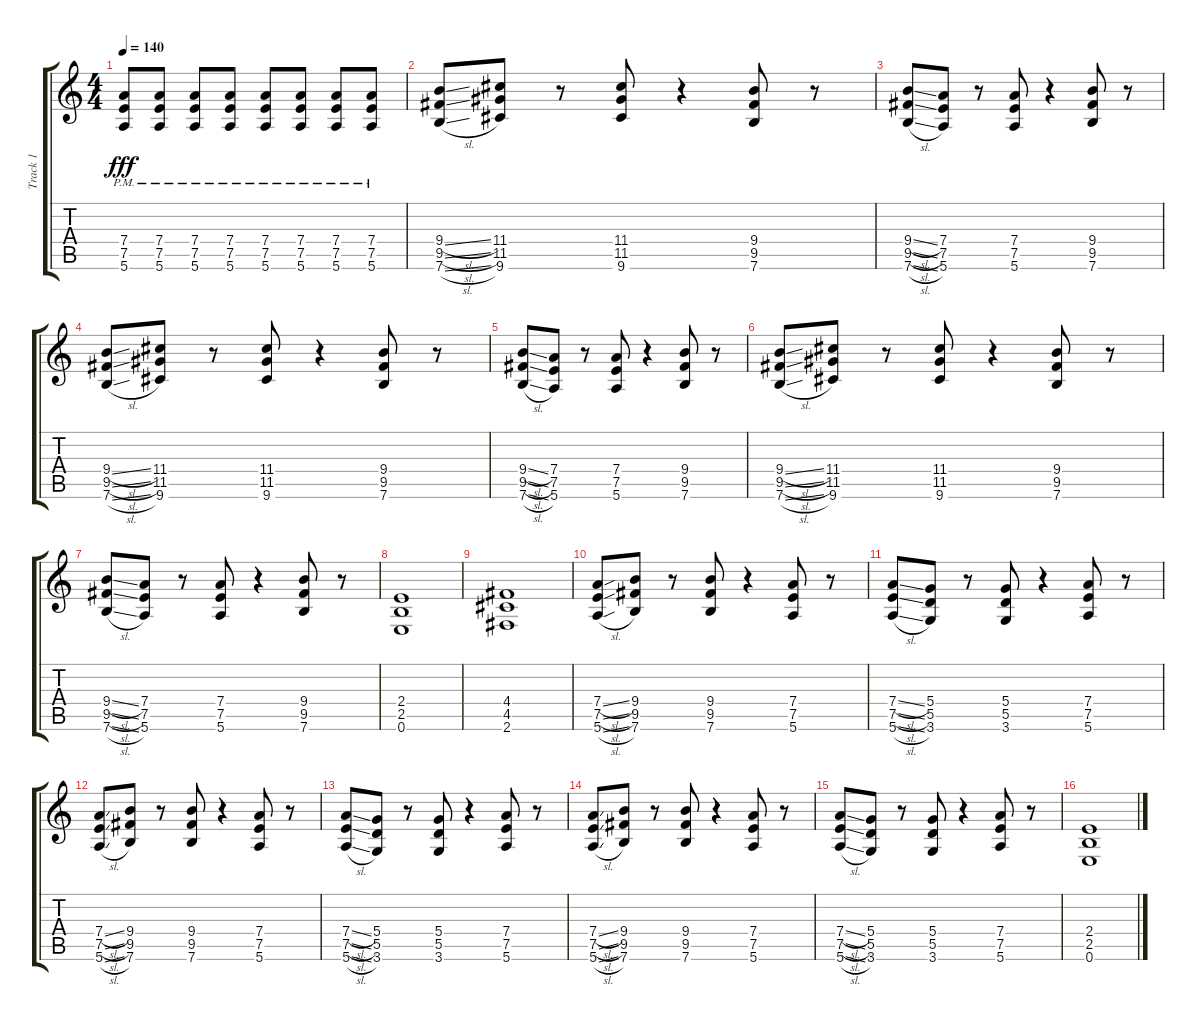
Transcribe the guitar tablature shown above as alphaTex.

\track ("Track 1" "Track 1") {instrument overdrivenguitar}
\staff {score tabs}
\tuning (E4 B3 G3 D3 A2 E2) {hide}
\ts (4 4)
\tempo 140
\clef g2
\ks c
(7.4{pm} 7.5{pm} 5.6{pm}).8{dy fff} (7.4{pm} 7.5{pm} 5.6{pm}).8 (7.4{pm} 7.5{pm} 5.6{pm}).8 (7.4{pm} 7.5{pm} 5.6{pm}).8 (7.4{pm} 7.5{pm} 5.6{pm}).8 (7.4{pm} 7.5{pm} 5.6{pm}).8 (7.4{pm} 7.5{pm} 5.6{pm}).8 (7.4{pm} 7.5{pm} 5.6{pm}).8 |
(9.4{sl} 9.5{sl} 7.6{sl}).8 (11.4 11.5 9.6).8 r.8 (11.4 11.5 9.6).8 r.4 (9.4 9.5 7.6).8 r.8 |
(9.4{sl} 9.5{sl} 7.6{sl}).8 (7.4 7.5 5.6).8 r.8 (7.4 7.5 5.6).8 r.4 (9.4 9.5 7.6).8 r.8 |
(9.4{sl} 9.5{sl} 7.6{sl}).8 (11.4 11.5 9.6).8 r.8 (11.4 11.5 9.6).8 r.4 (9.4 9.5 7.6).8 r.8 |
(9.4{sl} 9.5{sl} 7.6{sl}).8 (7.4 7.5 5.6).8 r.8 (7.4 7.5 5.6).8 r.4 (9.4 9.5 7.6).8 r.8 |
(9.4{sl} 9.5{sl} 7.6{sl}).8 (11.4 11.5 9.6).8 r.8 (11.4 11.5 9.6).8 r.4 (9.4 9.5 7.6).8 r.8 |
(9.4{sl} 9.5{sl} 7.6{sl}).8 (7.4 7.5 5.6).8 r.8 (7.4 7.5 5.6).8 r.4 (9.4 9.5 7.6).8 r.8 |
(2.4 2.5 0.6).1 |
(4.4 4.5 2.6).1 |
(7.4{sl} 7.5{sl} 5.6{sl}).8 (9.4 9.5 7.6).8 r.8 (9.4 9.5 7.6).8 r.4 (7.4 7.5 5.6).8 r.8 |
(7.4{sl} 7.5{sl} 5.6{sl}).8 (5.4 5.5 3.6).8 r.8 (5.4 5.5 3.6).8 r.4 (7.4 7.5 5.6).8 r.8 |
(7.4{sl} 7.5{sl} 5.6{sl}).8 (9.4 9.5 7.6).8 r.8 (9.4 9.5 7.6).8 r.4 (7.4 7.5 5.6).8 r.8 |
(7.4{sl} 7.5{sl} 5.6{sl}).8 (5.4 5.5 3.6).8 r.8 (5.4 5.5 3.6).8 r.4 (7.4 7.5 5.6).8 r.8 |
(7.4{sl} 7.5{sl} 5.6{sl}).8 (9.4 9.5 7.6).8 r.8 (9.4 9.5 7.6).8 r.4 (7.4 7.5 5.6).8 r.8 |
(7.4{sl} 7.5{sl} 5.6{sl}).8 (5.4 5.5 3.6).8 r.8 (5.4 5.5 3.6).8 r.4 (7.4 7.5 5.6).8 r.8 |
(2.4 2.5 0.6).1
